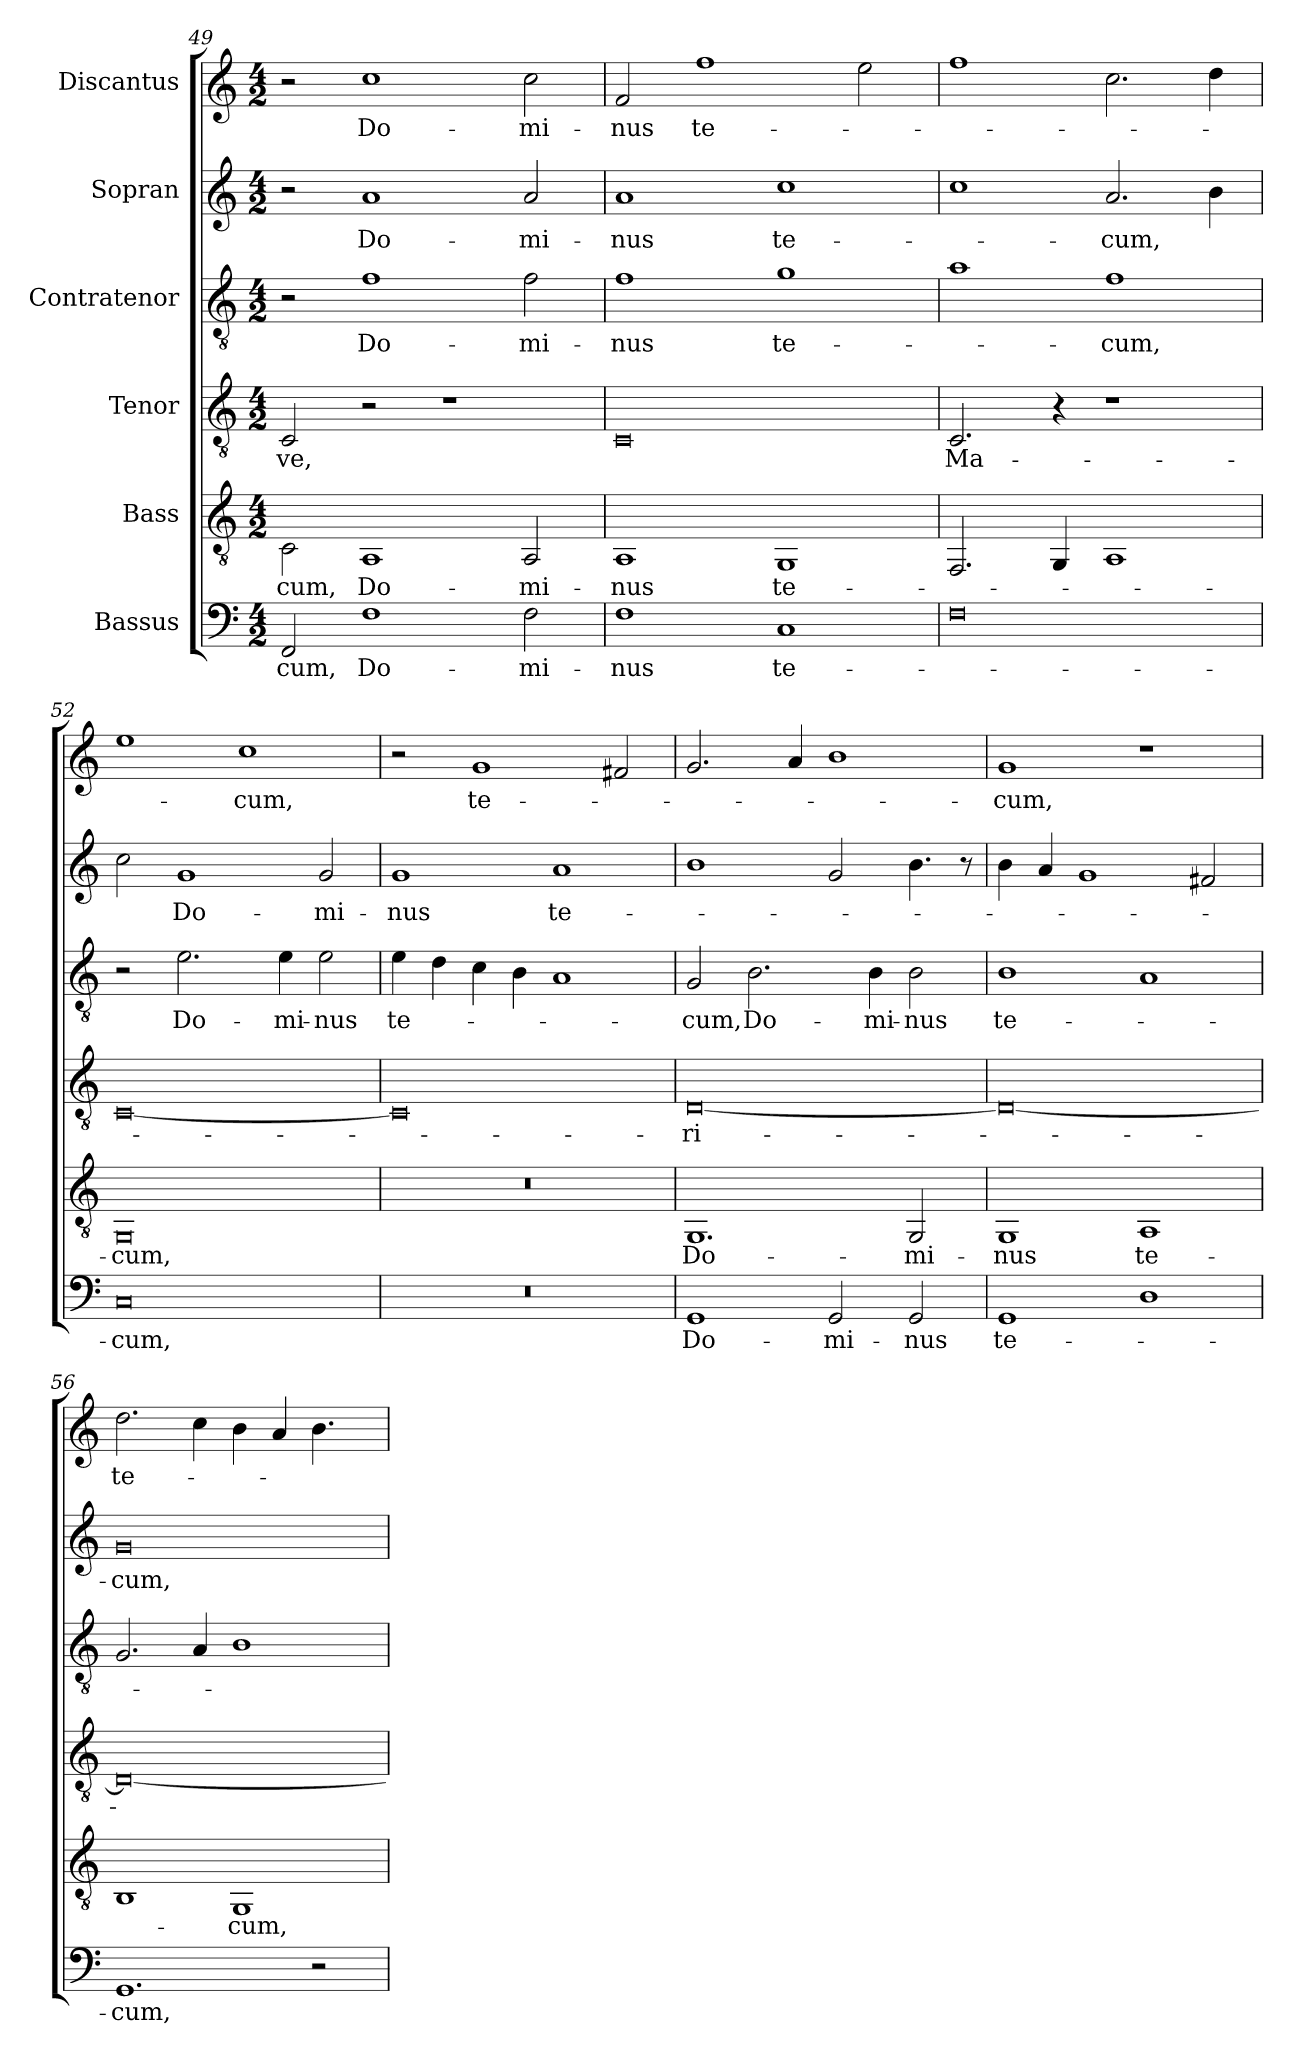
**kern	**text	**kern	**text	**kern	**text	**kern	**text	**kern	**text	**kern	**text
*part6	*part6	*part5	*part5	*part4	*part4	*part3	*part3	*part2	*part2	*part1	*part1
*staff6	*staff6	*staff5	*staff5	*staff4	*staff4	*staff3	*staff3	*staff2	*staff2	*staff1	*staff1
*I"Bassus	*	*I"Bass	*	*I"Tenor	*	*I"Contratenor	*	*I"Sopran	*	*I"Discantus	*
*clefF4	*	*clefGv2	*	*clefGv2	*	*clefGv2	*	*clefG2	*	*clefG2	*
*k[]	*	*k[]	*	*k[]	*	*k[]	*	*k[]	*	*k[]	*
*M4/2	*	*M4/2	*	*M4/2	*	*M4/2	*	*M4/2	*	*M4/2	*
=49	=49	=49	=49	=49	=49	=49	=49	=49	=49	=49	=49
2FF/	-cum,	2C\	-cum,	2C/	-ve,	2r	.	2r	.	2r	.
1F\	Do-	1AA/	Do-	2r	.	1f/	Do-	1a/	Do-	1cc\	Do-
.	.	.	.	1r	.	.	.	.	.	.	.
2F\	-mi-	2AA/	-mi-	.	.	2f\	-mi-	2a/	-mi-	2cc\	-mi-
=50	=50	=50	=50	=50	=50	=50	=50	=50	=50	=50	=50
1F\	-nus	1AA/	-nus	0C/	.	1f/	-nus	1a/	-nus	2f/	-nus
.	.	.	.	.	.	.	.	.	.	1ff\	te-
1C/	te-	1GG/	te-	.	.	1g/	te-	1cc\	te-	.	.
.	.	.	.	.	.	.	.	.	.	2ee\	.
=51	=51	=51	=51	=51	=51	=51	=51	=51	=51	=51	=51
0F\	.	2.FF/	.	2.C/	Ma-	1a/	.	1cc\	.	1ff\	.
.	.	4GG/	.	4r	.	.	.	.	.	.	.
.	.	1AA/	.	1r	.	1f/	-cum,	2.a/	-cum,	2.cc\	.
.	.	.	.	.	.	.	.	4b\	.	4dd\	.
=52	=52	=52	=52	=52	=52	=52	=52	=52	=52	=52	=52
0C/	-cum,	0GG/	-cum,	[0C/	.	2r	.	2cc\	.	1ee\	.
.	.	.	.	.	.	2.e\	Do-	1g/	Do-	.	.
.	.	.	.	.	.	.	.	.	.	1cc\	-cum,
.	.	.	.	.	.	4e\	-mi-	.	.	.	.
.	.	.	.	.	.	2e\	-nus	2g/	-mi-	.	.
=53	=53	=53	=53	=53	=53	=53	=53	=53	=53	=53	=53
0r	.	0r	.	0C/]	.	4e\	te-	1g/	-nus	2r	.
.	.	.	.	.	.	4d\	.	.	.	.	.
.	.	.	.	.	.	4c\	.	.	.	1g/	te-
.	.	.	.	.	.	4B\	.	.	.	.	.
.	.	.	.	.	.	1A/	.	1a/	te-	.	.
.	.	.	.	.	.	.	.	.	.	2f#X/	.
=54	=54	=54	=54	=54	=54	=54	=54	=54	=54	=54	=54
1GG/	Do-	1.GG/	Do-	[0D/	-ri-	2G/	-cum,	1b\	.	2.g/	.
.	.	.	.	.	.	2.B\	Do-	.	.	.	.
.	.	.	.	.	.	.	.	.	.	4a/	.
2GG/	-mi-	.	.	.	.	.	.	2g/	.	1b\	.
.	.	.	.	.	.	4B\	-mi-	.	.	.	.
2GG/	-nus	2GG/	-mi-	.	.	2B\	-nus	4.b\	.	.	.
.	.	.	.	.	.	.	.	8r	.	.	.
=55	=55	=55	=55	=55	=55	=55	=55	=55	=55	=55	=55
1GG/	te-	1GG/	-nus	0D/_	.	1B/	te-	4b\	.	1g/	-cum,
.	.	.	.	.	.	.	.	4a/	.	.	.
.	.	.	.	.	.	.	.	1g/	.	.	.
1D\	.	1AA/	te-	.	.	1A/	.	.	.	1r	.
.	.	.	.	.	.	.	.	2f#X/	.	.	.
=56	=56	=56	=56	=56	=56	=56	=56	=56	=56	=56	=56
1.GG/	-cum,	1BB/	.	0D/_	.	2.G/	.	0g/	-cum,	2.dd\	te-
.	.	.	.	.	.	4A/	.	.	.	4cc\	.
.	.	1GG/	-cum,	.	.	1B/	.	.	.	4b\	.
.	.	.	.	.	.	.	.	.	.	4a/	.
2r	.	.	.	.	.	.	.	.	.	4.b\	.
.	.	.	.	.	.	.	.	.	.	8ryy	.
=	=	=	=	=	=	=	=	=	=	=	=
*-	*-	*-	*-	*-	*-	*-	*-	*-	*-	*-	*-
